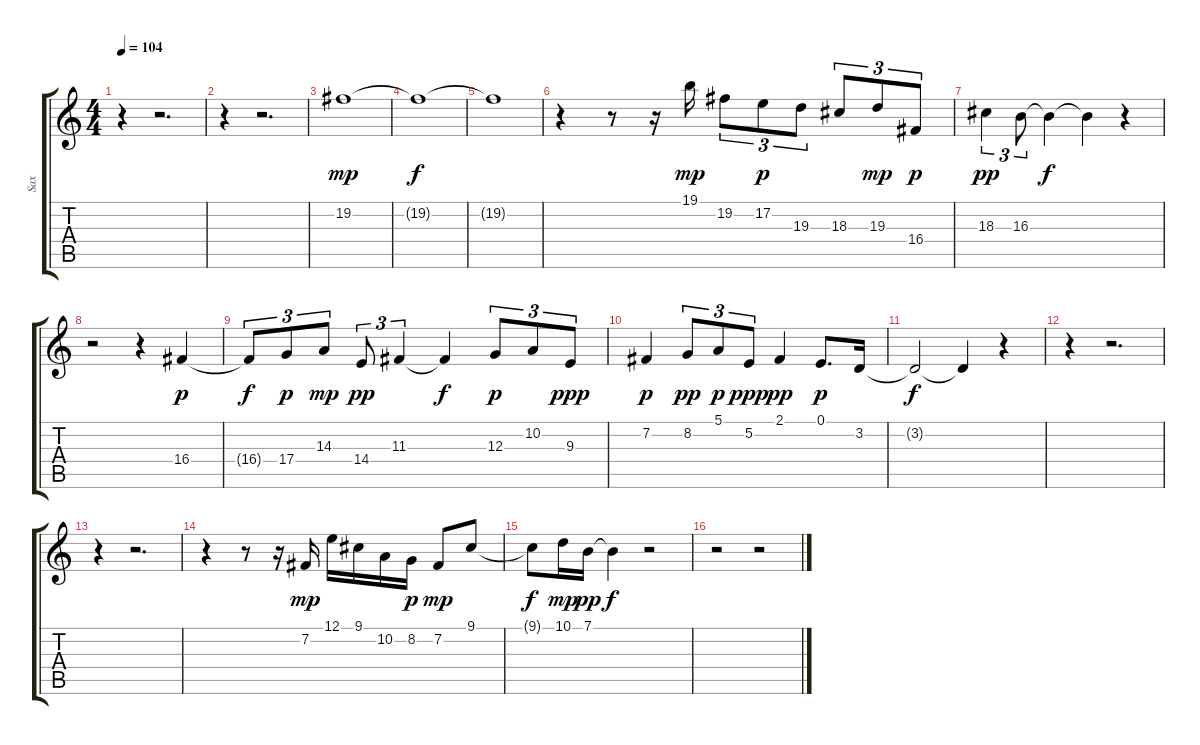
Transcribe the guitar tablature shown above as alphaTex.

\track ("Sax" "Sax") {instrument tenorsax}
\staff {score tabs}
\tuning (E4 B3 G3 D3 A2 E2) {hide}
\ts (4 4)
\tempo 104
\clef g2
\ks c
r.4{dy mp instrument tenorsax} r.2{d} |
r.4 r.2{d} |
19.2.1 |
19.2{t}.1{dy f} |
19.2{t}.1 |
r.4 r.8 r.16 19.1.16{dy mp} 19.2.8{tu (3 2)} 17.2.8{tu (3 2) dy p} 19.3.8{tu (3 2)} 18.3.8{tu (3 2)} 19.3.8{tu (3 2) dy mp} 16.4.8{tu (3 2) dy p} |
18.3.4{tu (3 2) dy pp} 16.3.8{tu (3 2)} 16.3{t}.4{dy f} 16.3{t}.4 r.4 |
r.2 r.4 16.4.4{dy p} |
16.4{t}.8{tu (3 2) dy f} 17.4.8{tu (3 2) dy p} 14.3.8{tu (3 2) dy mp} 14.4.8{tu (3 2) dy pp} 11.3.4{tu (3 2)} 11.3{t}.4{dy f} 12.3.8{tu (3 2) dy p} 10.2.8{tu (3 2)} 9.3.8{tu (3 2) dy ppp} |
7.2.4{dy p} 8.2.8{tu (3 2) dy pp} 5.1.8{tu (3 2) dy p} 5.2.8{tu (3 2) dy ppp} 2.1.4{dy pp} 0.1.8{d dy p} 3.2.16 |
3.2{t}.2{dy f} 3.2{t}.4 r.4 |
r.4 r.2{d} |
r.4 r.2{d} |
r.4 r.8 r.16 7.2.16{dy mp} 12.1.16 9.1.16 10.2.16 8.2.16{dy p} 7.2.8{dy mp} 9.1.8 |
9.1{t}.8{dy f} 10.1.16{dy mp} 7.1.16{dy pp} 7.1{t}.4{dy f} r.2 |
r.2 r.2
